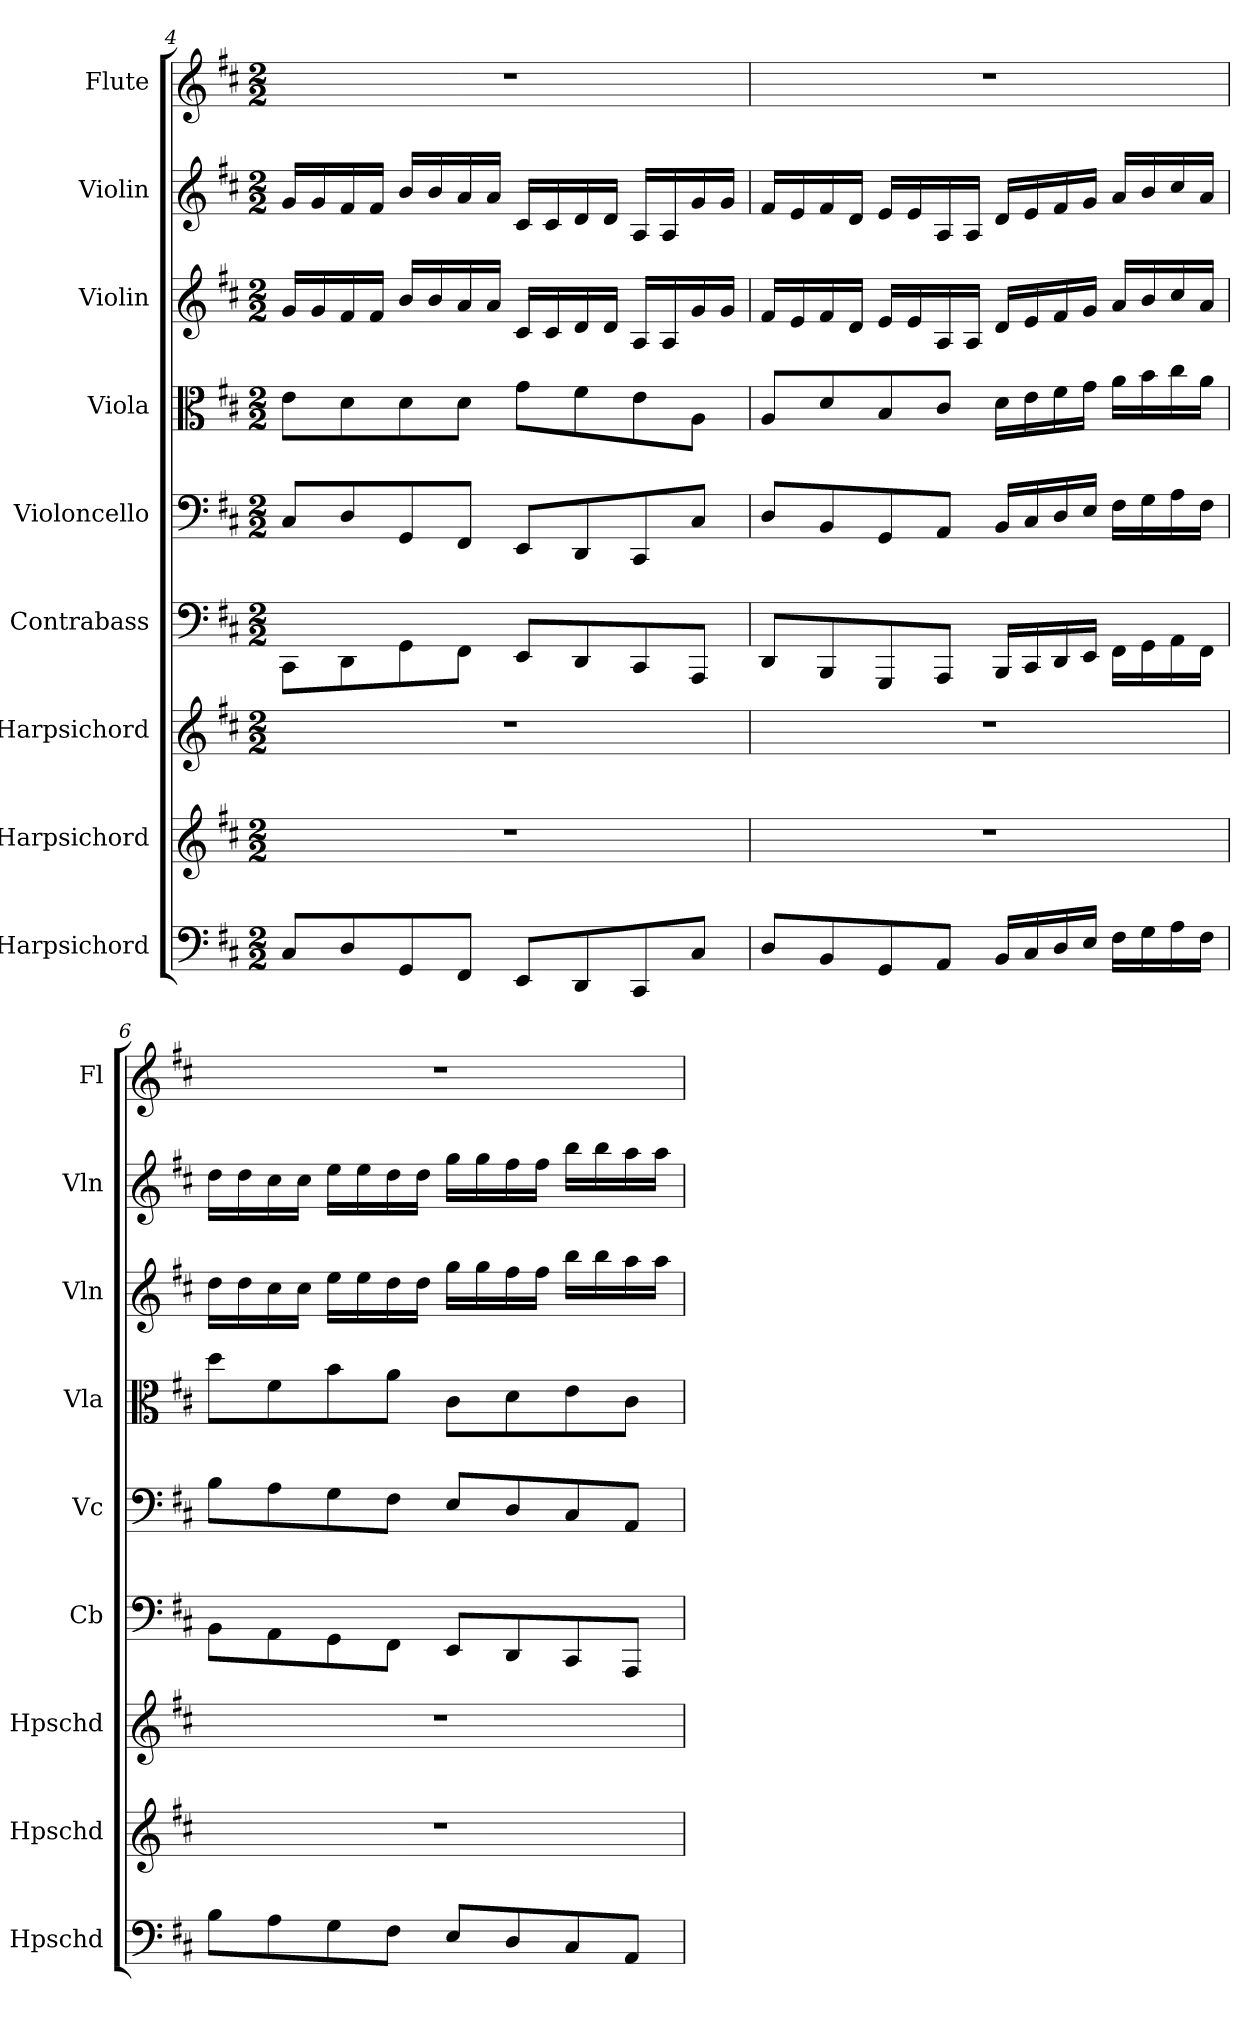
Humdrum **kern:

**kern	**kern	**kern	**kern	**kern	**kern	**kern	**kern	**kern
*part9	*part8	*part7	*part6	*part5	*part4	*part3	*part2	*part1
*staff9	*staff8	*staff7	*staff6	*staff5	*staff4	*staff3	*staff2	*staff1
*I"Harpsichord	*I"Harpsichord	*I"Harpsichord	*I"Contrabass	*I"Violoncello	*I"Viola	*I"Violin	*I"Violin	*I"Flute
*I'Hpschd	*I'Hpschd	*I'Hpschd	*I'Cb	*I'Vc	*I'Vla	*I'Vln	*I'Vln	*I'Fl
*clefF4	*clefG2	*clefG2	*clefF4	*clefF4	*clefC3	*clefG2	*clefG2	*clefG2
*k[f#c#]	*k[f#c#]	*k[f#c#]	*k[f#c#]	*k[f#c#]	*k[f#c#]	*k[f#c#]	*k[f#c#]	*k[f#c#]
*D:	*D:	*D:	*D:	*D:	*D:	*D:	*D:	*D:
*M2/2	*M2/2	*M2/2	*M2/2	*M2/2	*M2/2	*M2/2	*M2/2	*M2/2
=4	=4	=4	=4	=4	=4	=4	=4	=4
8C#/L	1r	1r	8CC#\L	8C#/L	8e\L	16g/LL	16g/LL	1r
.	.	.	.	.	.	16g/	16g/	.
8D/	.	.	8DD\	8D/	8d\	16f#/	16f#/	.
.	.	.	.	.	.	16f#/JJ	16f#/JJ	.
8GG/	.	.	8GG\	8GG/	8d\	16b/LL	16b/LL	.
.	.	.	.	.	.	16b/	16b/	.
8FF#/J	.	.	8FF#\J	8FF#/J	8d\J	16a/	16a/	.
.	.	.	.	.	.	16a/JJ	16a/JJ	.
8EE/L	.	.	8EE/L	8EE/L	8g\L	16c#/LL	16c#/LL	.
.	.	.	.	.	.	16c#/	16c#/	.
8DD/	.	.	8DD/	8DD/	8f#\	16d/	16d/	.
.	.	.	.	.	.	16d/JJ	16d/JJ	.
8CC#/	.	.	8CC#/	8CC#/	8e\	16A/LL	16A/LL	.
.	.	.	.	.	.	16A/	16A/	.
8C#/J	.	.	8AAA/J	8C#/J	8A\J	16g/	16g/	.
.	.	.	.	.	.	16g/JJ	16g/JJ	.
=5	=5	=5	=5	=5	=5	=5	=5	=5
8D/L	1r	1r	8DD/L	8D/L	8A/L	16f#/LL	16f#/LL	1r
.	.	.	.	.	.	16e/	16e/	.
8BB/	.	.	8BBB/	8BB/	8d/	16f#/	16f#/	.
.	.	.	.	.	.	16d/JJ	16d/JJ	.
8GG/	.	.	8GGG/	8GG/	8B/	16e/LL	16e/LL	.
.	.	.	.	.	.	16e/	16e/	.
8AA/J	.	.	8AAA/J	8AA/J	8c#/J	16A/	16A/	.
.	.	.	.	.	.	16A/JJ	16A/JJ	.
16BB/LL	.	.	16BBB/LL	16BB/LL	16d\LL	16d/LL	16d/LL	.
16C#/	.	.	16CC#/	16C#/	16e\	16e/	16e/	.
16D/	.	.	16DD/	16D/	16f#\	16f#/	16f#/	.
16E/JJ	.	.	16EE/JJ	16E/JJ	16g\JJ	16g/JJ	16g/JJ	.
16F#\LL	.	.	16FF#\LL	16F#\LL	16a\LL	16a/LL	16a/LL	.
16G\	.	.	16GG\	16G\	16b\	16b/	16b/	.
16A\	.	.	16AA\	16A\	16cc#\	16cc#/	16cc#/	.
16F#\JJ	.	.	16FF#\JJ	16F#\JJ	16a\JJ	16a/JJ	16a/JJ	.
=6	=6	=6	=6	=6	=6	=6	=6	=6
8B\L	1r	1r	8BB\L	8B\L	8dd\L	16dd\LL	16dd\LL	1r
.	.	.	.	.	.	16dd\	16dd\	.
8A\	.	.	8AA\	8A\	8f#\	16cc#\	16cc#\	.
.	.	.	.	.	.	16cc#\JJ	16cc#\JJ	.
8G\	.	.	8GG\	8G\	8b\	16ee\LL	16ee\LL	.
.	.	.	.	.	.	16ee\	16ee\	.
8F#\J	.	.	8FF#\J	8F#\J	8a\J	16dd\	16dd\	.
.	.	.	.	.	.	16dd\JJ	16dd\JJ	.
8E/L	.	.	8EE/L	8E/L	8c#\L	16gg\LL	16gg\LL	.
.	.	.	.	.	.	16gg\	16gg\	.
8D/	.	.	8DD/	8D/	8d\	16ff#\	16ff#\	.
.	.	.	.	.	.	16ff#\JJ	16ff#\JJ	.
8C#/	.	.	8CC#/	8C#/	8e\	16bb\LL	16bb\LL	.
.	.	.	.	.	.	16bb\	16bb\	.
8AA/J	.	.	8AAA/J	8AA/J	8c#\J	16aa\	16aa\	.
.	.	.	.	.	.	16aa\JJ	16aa\JJ	.
=	=	=	=	=	=	=	=	=
*-	*-	*-	*-	*-	*-	*-	*-	*-
